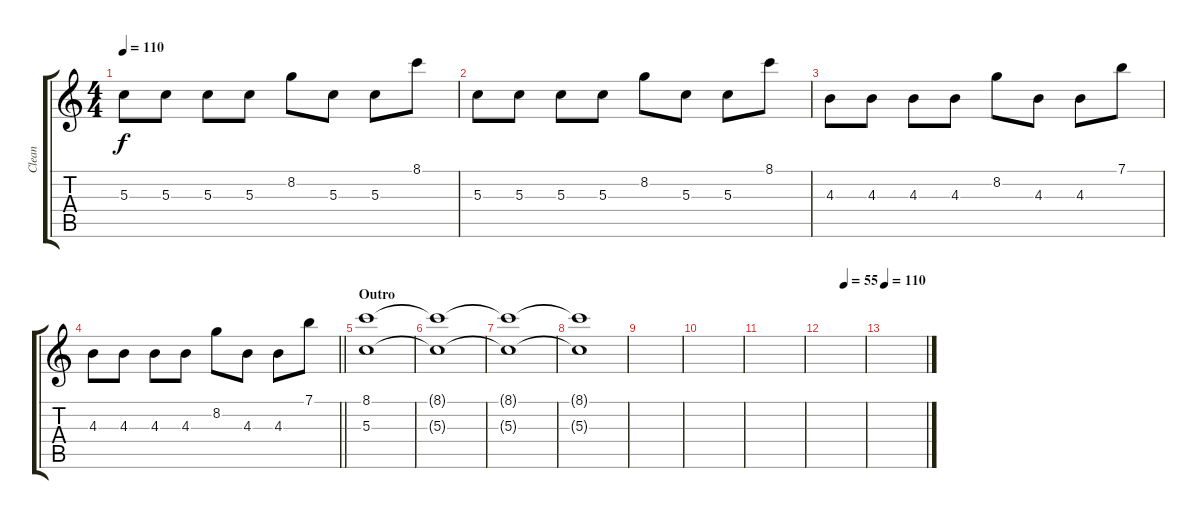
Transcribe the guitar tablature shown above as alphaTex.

\track ("Clean" "Clean") {instrument electricguitarclean}
\staff {score tabs}
\tuning (E4 B3 G3 D3 A2 E2) {hide}
\ts (4 4)
\tempo 110
\clef g2
\ks c
5.3.8{dy f} 5.3.8 5.3.8 5.3.8 8.2.8 5.3.8 5.3.8 8.1.8 |
5.3.8 5.3.8 5.3.8 5.3.8 8.2.8 5.3.8 5.3.8 8.1.8 |
4.3.8 4.3.8 4.3.8 4.3.8 8.2.8 4.3.8 4.3.8 7.1.8 |
\barLineRight lightlight
4.3.8 4.3.8 4.3.8 4.3.8 8.2.8 4.3.8 4.3.8 7.1.8 |
\section ("" "Outro")
(8.1 5.3).1 |
(8.1{t} 5.3{t}).1 |
(8.1{t} 5.3{t}).1 |
(8.1{t} 5.3{t}).1 |
|
|
|
\tempo (55 0.5)
|
\tempo 110
